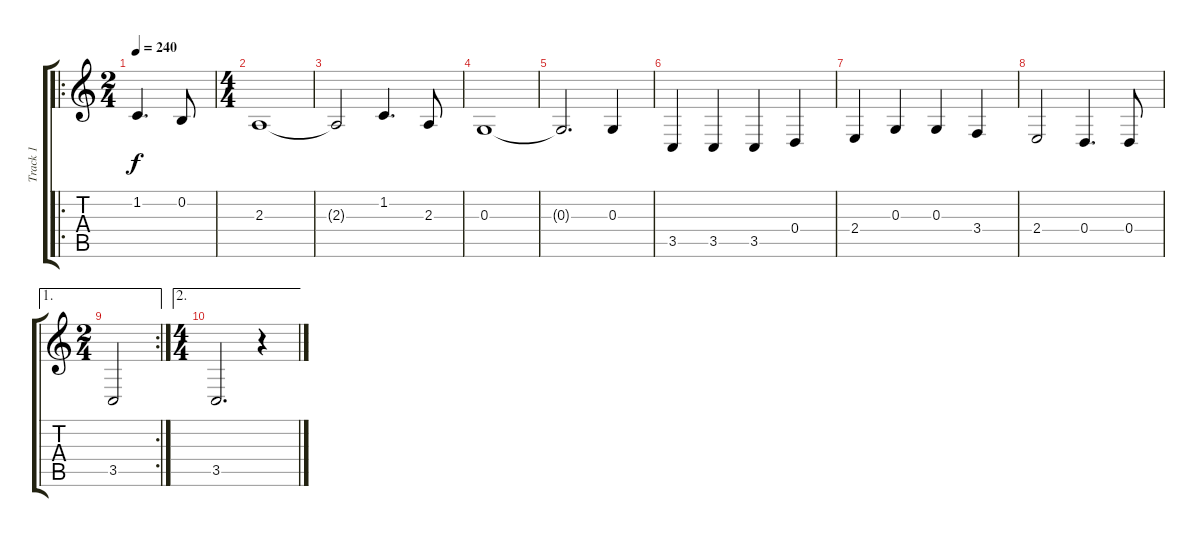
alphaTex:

\track ("Track 1" "Track 1") {instrument acousticgrandpiano}
\staff {score tabs}
\tuning (E4 B3 G3 D3 A2 E2) {hide}
\ro
\ts (2 4)
\tempo 240
\clef g2
\ks c
1.2.4{d dy f} 0.2.8 |
\ts (4 4)
2.3.1 |
2.3{t}.2 1.2.4{d} 2.3.8 |
0.3.1 |
0.3{t}.2{d} 0.3.4 |
3.5.4 3.5.4 3.5.4 0.4.4 |
2.4.4 0.3.4 0.3.4 3.4.4 |
2.4.2 0.4.4{d} 0.4.8 |
\ae 1
\rc 2
\ts (2 4)
3.5.2 |
\ae 2
\ts (4 4)
3.5.2{d} r.4
